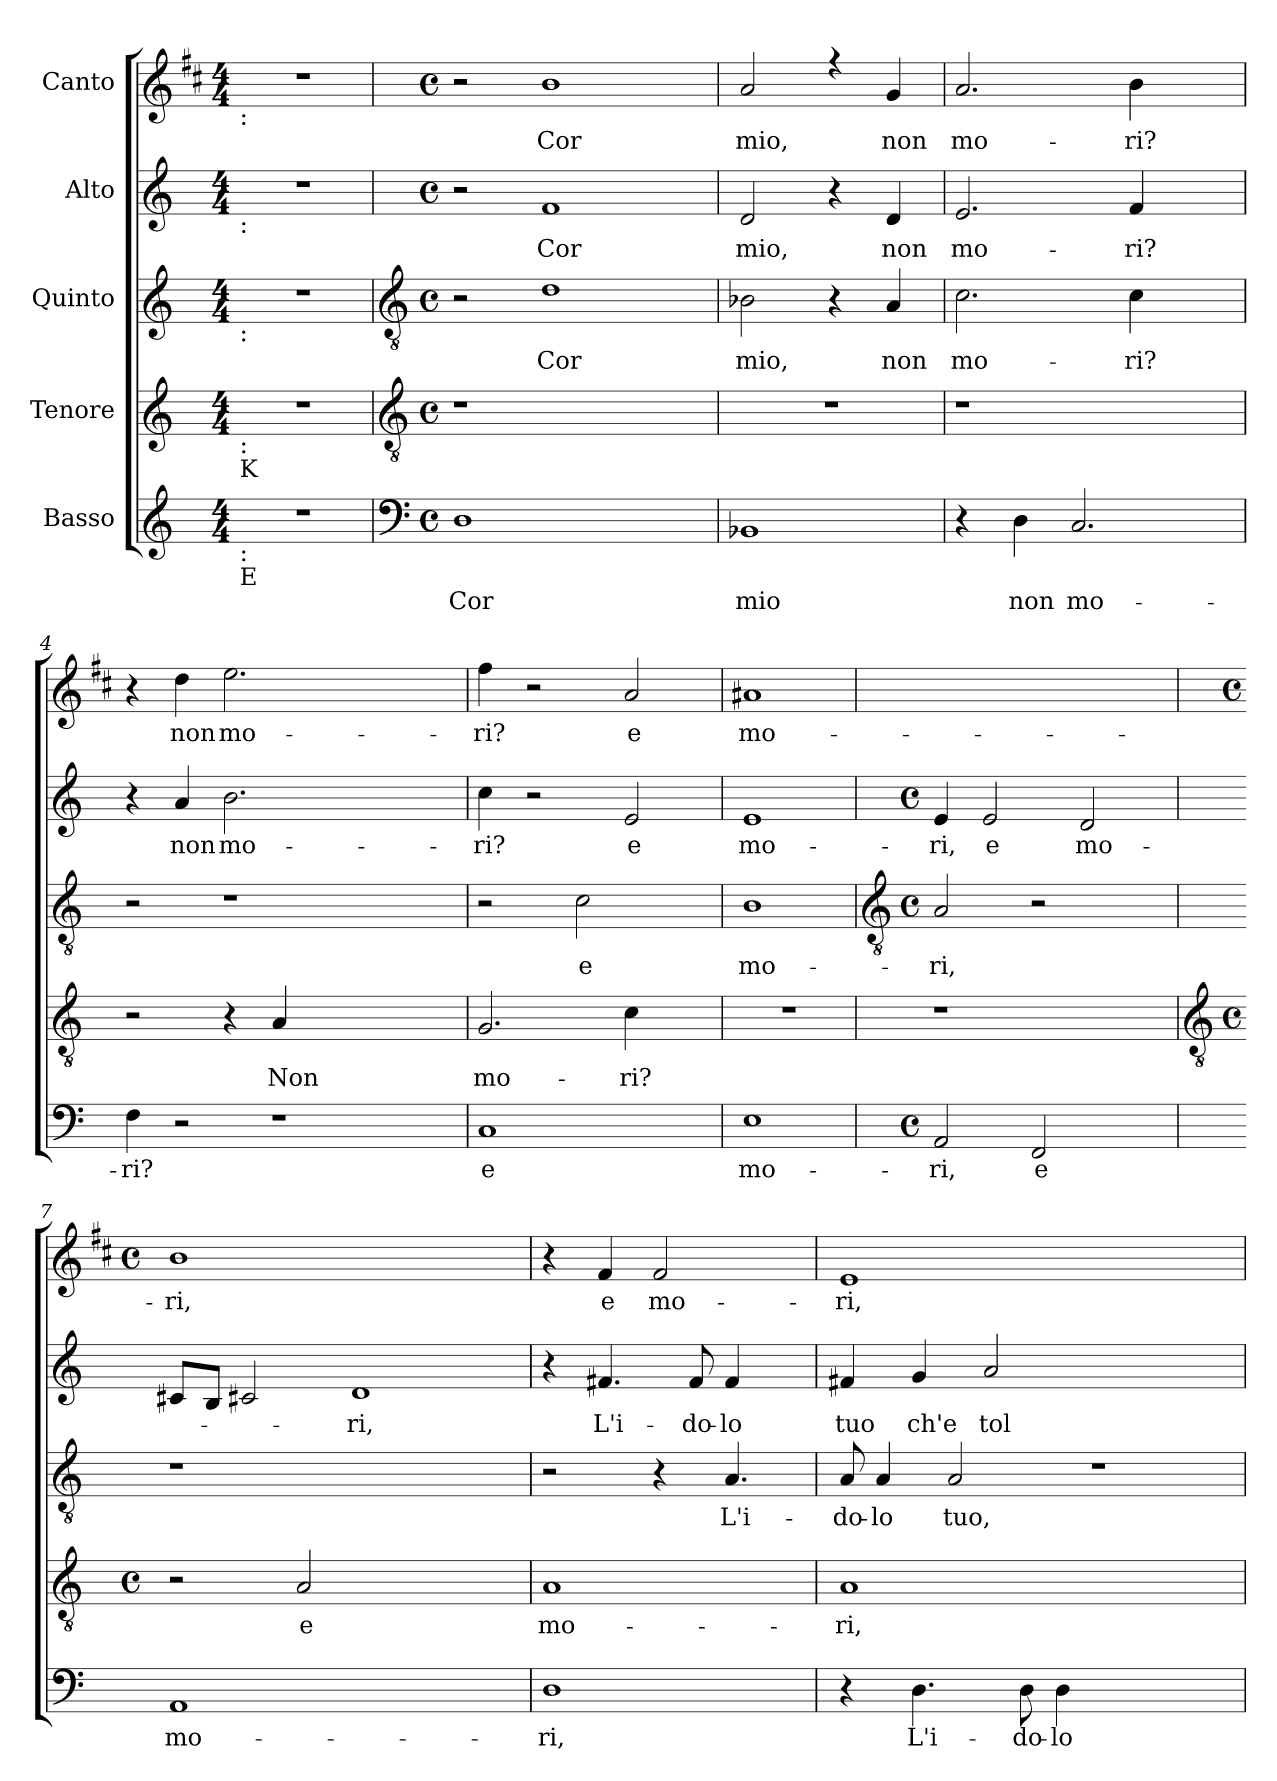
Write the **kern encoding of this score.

**kern	**text	**kern	**text	**kern	**text	**kern	**text	**kern	**text
*part5	*part5	*part4	*part4	*part3	*part3	*part2	*part2	*part1	*part1
*staff5	*staff5	*staff4	*staff4	*staff3	*staff3	*staff2	*staff2	*staff1	*staff1
*I"Basso	*	*I"Tenore	*	*I"Quinto	*	*I"Alto	*	*I"Canto	*
*clefG2	*	*clefG2	*	*clefG2	*	*clefG2	*	*clefG2	*
*	*	*	*	*	*	*	*	*ITrd1c2	*
*k[]	*	*k[]	*	*k[]	*	*k[]	*	*k[]	*
*C:	*	*C:	*	*C:	*	*C:	*	*C:	*
*M4/4	*	*M4/4	*	*M4/4	*	*M4/4	*	*M4/4	*
=	=	=	=	=	=	=	=	=	=
!	!	!	!	!	!	!	!	!LO:TX:b:t=&colon;	!
!	!	!	!	!	!	!LO:TX:b:t=&colon;	!	!	!
!	!	!	!	!LO:TX:b:t=&colon;	!	!	!	!	!
!	!	!LO:TX:b:t=&colon;	!	!	!	!	!	!	!
!	!	!LO:TX:b:t=K	!	!	!	!	!	!	!
!LO:TX:b:t=&colon;	!	!	!	!	!	!	!	!	!
!LO:TX:b:t=E	!	!	!	!	!	!	!	!	!
1r	.	1r	.	1r	.	1r	.	1r	.
!!LO:LB:g=z
=1	=1	=1	=1	=1	=1	=1	=1	=1	=1
*clefF4	*	*clefGv2	*	*clefGv2	*	*	*	*	*
*M4/4	*	*M4/4	*	*M4/4	*	*M4/4	*	*M4/4	*
*met(c)	*	*met(c)	*	*met(c)	*	*met(c)	*	*met(c)	*
!	!LO:LY:b	!	!	!	!	!	!	!	!
*	*	*	*	*	*	*	*	*^	*
1D	Cor	1r	.	2r	.	2r	.	2r	1ryy	.
!	!	!	!	!	!LO:LY:b	!	!LO:LY:b	!	!	!LO:LY:b
.	.	.	.	1d	Cor	1f	Cor	1a	.	Cor
2ryy	.	2ryy	.	.	.	.	.	.	2ryy	.
=1	=1	=1	=1	=1	=1	=1	=1	=1	=1	=1
!	!LO:LY:b	!	!	!	!LO:LY:b	!	!LO:LY:b	!	!	!LO:LY:b
1BB-X	mio	1r	.	2B-X	mio,	2d	mio,	2g	1ryy	mio,
.	.	.	.	4r	.	4r	.	4r	.	.
!	!	!	!	!	!LO:LY:b	!	!LO:LY:b	!	!	!LO:LY:b
.	.	.	.	4A	non	4d	non	4f	.	non
=3	=3	=3	=3	=3	=3	=3	=3	=3	=3	=3
!	!	!	!	!	!LO:LY:b	!	!LO:LY:b	!	!	!LO:LY:b
4r	.	1r	.	2.c	mo-	2.e	mo-	2.g	2ryy	mo-
!	!LO:LY:b	!	!	!	!	!	!	!	!	!
4D	non	.	.	.	.	.	.	.	.	.
!	!LO:LY:b	!	!	!	!	!	!	!	!	!
2.C	mo-	.	.	.	.	.	.	.	2ryy	.
!	!	!	!	!	!LO:LY:b	!	!LO:LY:b	!	!	!LO:LY:b
.	.	.	.	4c	-ri?	4f	-ri?	4a	.	-ri?
.	.	4ryy	.	4ryy	.	4ryy	.	4ryy	4ryy	.
=4	=4	=4	=4	=4	=4	=4	=4	=4	=4	=4
!	!LO:LY:b	!	!	!	!	!	!	!	!	!
4F	-ri?	2r	.	2r	.	4r	.	4r	1ryy	.
!	!	!	!	!	!	!	!LO:LY:b	!	!	!LO:LY:b
2r	.	.	.	.	.	4a	non	4cc	.	non
!	!	!	!	!	!	!	!LO:LY:b	!	!	!LO:LY:b
.	.	4r	.	1r	.	2.b	mo-	2.dd	.	mo-
!	!	!	!LO:LY:b	!	!	!	!	!	!	!
1r	.	4A	Non	.	.	.	.	.	.	.
.	.	2.ryy	.	.	.	.	.	.	2ryy	.
.	.	.	.	.	.	2ryy	.	2ryy	.	.
.	.	.	.	4ryy	.	.	.	.	4ryy	.
=4	=4	=4	=4	=4	=4	=4	=4	=4	=4	=4
!	!LO:LY:b	!	!LO:LY:b	!	!	!	!LO:LY:b	!	!	!LO:LY:b
1C	e	2.G	mo-	2r	.	4cc	-ri?	4ee	1ryy	-ri?
.	.	.	.	.	.	2r	.	2r	.	.
!	!	!	!	!	!LO:LY:b	!	!	!	!	!
.	.	.	.	2c	e	.	.	.	.	.
!	!	!	!LO:LY:b	!	!	!	!LO:LY:b	!	!	!LO:LY:b
.	.	4c	-ri?	.	.	2e	e	2g	.	e
4ryy	.	4ryy	.	4ryy	.	.	.	.	4ryy	.
=5	=5	=5	=5	=5	=5	=5	=5	=5	=5	=5
!	!LO:LY:b	!	!	!	!LO:LY:b	!	!LO:LY:b	!	!	!LO:LY:b
1E	mo-	1r	.	1B	mo-	1e	mo-	1g#X	1ryy	mo-
*	*	*	*	*	*	*	*	*v	*v	*
!!LO:LB:g=z
=6	=6	=6	=6	=6	=6	=6	=6	=6	=6
*	*	*	*	*clefGv2	*	*	*	*	*
*M4/4	*	*	*	*M4/4	*	*M4/4	*	*	*
*met(c)	*	*	*	*met(c)	*	*met(c)	*	*	*
*	*	*	*	*	*	*	*	*^	*
!	!LO:LY:b	!	!	!	!LO:LY:b	!	!LO:LY:b	!	!	!
*	*	*	*	*	*	*	*	*v	*v	*
2AA	-ri,	1r	.	2A	-ri,	4e	-ri,	1ryy	.
!	!	!	!	!	!	!	!LO:LY:b	!	!
.	.	.	.	.	.	2e	e	.	.
!	!LO:LY:b	!	!	!	!	!	!	!	!
2FF	e	.	.	2r	.	.	.	.	.
!	!	!	!	!	!	!	!LO:LY:b	!	!
.	.	.	.	.	.	2d	mo-	.	.
4ryy	.	4ryy	.	4ryy	.	.	.	4ryy	.
!!LO:LB:g=z
=7	=7	=7	=7	=7	=7	=7	=7	=7	=7
*	*	*clefGv2	*	*	*	*	*	*	*
*	*	*M4/4	*	*	*	*	*	*M4/4	*
*	*	*met(c)	*	*	*	*	*	*met(c)	*
!	!LO:LY:b	!	!	!	!	!	!	!	!LO:LY:b
*	*	*	*	*	*	*	*	*^	*
1AA	mo-	2r	.	1r	.	8c#XL	.	1a	2ryy	-ri,
.	.	.	.	.	.	8BJ	.	.	.	.
.	.	.	.	.	.	2c#X	.	.	.	.
!	!	!	!LO:LY:b	!	!	!	!	!	!	!
.	.	2A	e	.	.	.	.	.	4ryy	.
!	!	!	!	!	!	!	!LO:LY:b	!	!	!
.	.	.	.	.	.	1d	-ri,	.	8ryy	.
.	.	.	.	.	.	.	.	.	8ryy	.
2.ryy	.	2.ryy	.	2.ryy	.	.	.	2.ryy	2.ryy	.
=7A	=7A	=7A	=7A	=7A	=7A	=7A	=7A	=7A	=7A	=7A
!	!LO:LY:b	!	!LO:LY:b	!	!	!	!	!	!	!
1D	-ri,	1A	mo-	2r	.	4r	.	4r	1ryy	.
!	!	!	!	!	!	!	!LO:LY:b	!	!	!LO:LY:b
.	.	.	.	.	.	4.f#X	L'i-	4e	.	e
!	!	!	!	!	!	!	!	!	!	!LO:LY:b
.	.	.	.	4r	.	.	.	2e	.	mo-
!	!	!	!	!	!	!	!LO:LY:b	!	!	!
.	.	.	.	.	.	8f#	-do-	.	.	.
!	!	!	!	!	!LO:LY:b	!	!LO:LY:b	!	!	!
.	.	.	.	4.A	L'i-	4f#	-lo	.	.	.
8ryy	.	8ryy	.	.	.	8ryy	.	8ryy	8ryy	.
=8A	=8A	=8A	=8A	=8A	=8A	=8A	=8A	=8A	=8A	=8A
!	!	!	!LO:LY:b	!	!LO:LY:b	!	!LO:LY:b	!	!	!LO:LY:b
4r	.	1A	-ri,	8A	-do-	4f#	tuo	1d	2ryy	-ri,
!	!	!	!	!	!LO:LY:b	!	!	!	!	!
.	.	.	.	4A	-lo	.	.	.	.	.
!	!LO:LY:b	!	!	!	!	!	!LO:LY:b	!	!	!
4.D	L'i-	.	.	.	.	4g	ch'e	.	.	.
!	!	!	!	!	!LO:LY:b	!	!	!	!	!
.	.	.	.	2A	tuo,	.	.	.	.	.
!	!	!	!	!	!	!	!LO:LY:b	!	!	!
.	.	.	.	.	.	2a	tol-	.	4ryy	.
!	!LO:LY:b	!	!	!	!	!	!	!	!	!
8D	-do-	.	.	.	.	.	.	.	.	.
!	!LO:LY:b	!	!	!	!	!	!	!	!	!
4D	-lo	.	.	.	.	.	.	.	8ryy	.
.	.	.	.	1r	.	.	.	.	8ryy	.
2..ryy	.	2..ryy	.	.	.	2..ryy	.	2..ryy	2..ryy	.
*	*	*	*	*	*	*	*	*v	*v	*
=	=	=	=	=	=	=	=	=	=
*-	*-	*-	*-	*-	*-	*-	*-	*-	*-
